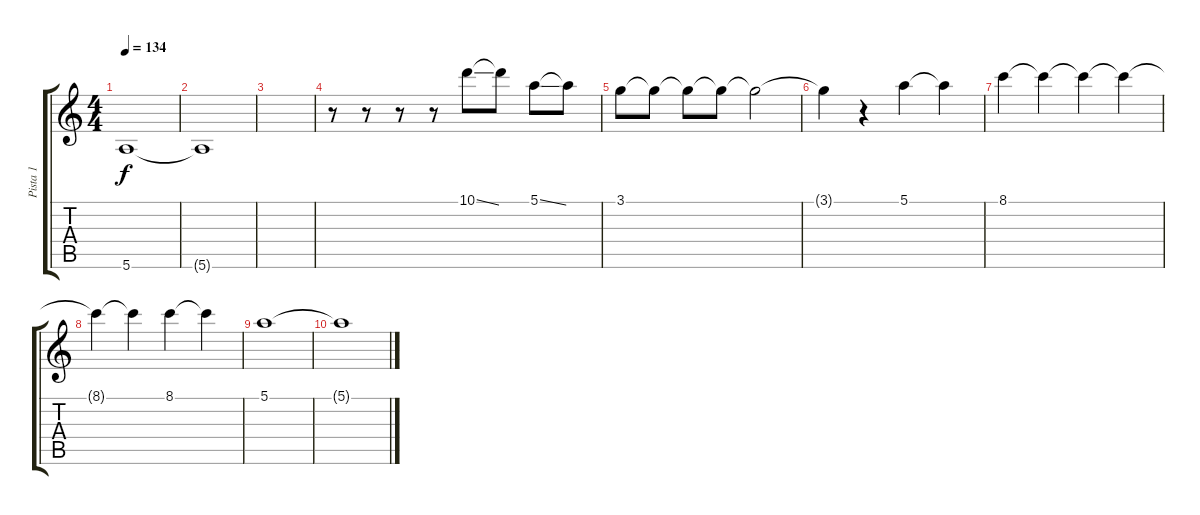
\track ("Pista 1" "Pista 1") {instrument overdrivenguitar}
\staff {score tabs}
\tuning (E4 B3 G3 D3 A2 E2) {hide}
\ts (4 4)
\tempo 134
\clef g2
\ks c
5.6.1{dy f} |
5.6{t}.1 |
|
r.8{volume 10} r.8 r.8 r.8 10.1{ss}.8 10.1{t}.8 5.1{ss}.8 5.1{t}.8 |
3.1.8 3.1{t}.8 3.1{t}.8 3.1{t}.8 3.1{t}.2 |
3.1{t}.4 r.4 5.1.4 5.1{t}.4 |
8.1.4 8.1{t}.4 8.1{t}.4 8.1{t}.4 |
8.1{t}.4 8.1{t}.4 8.1.4 8.1{t}.4 |
5.1.1 |
5.1{t}.1
